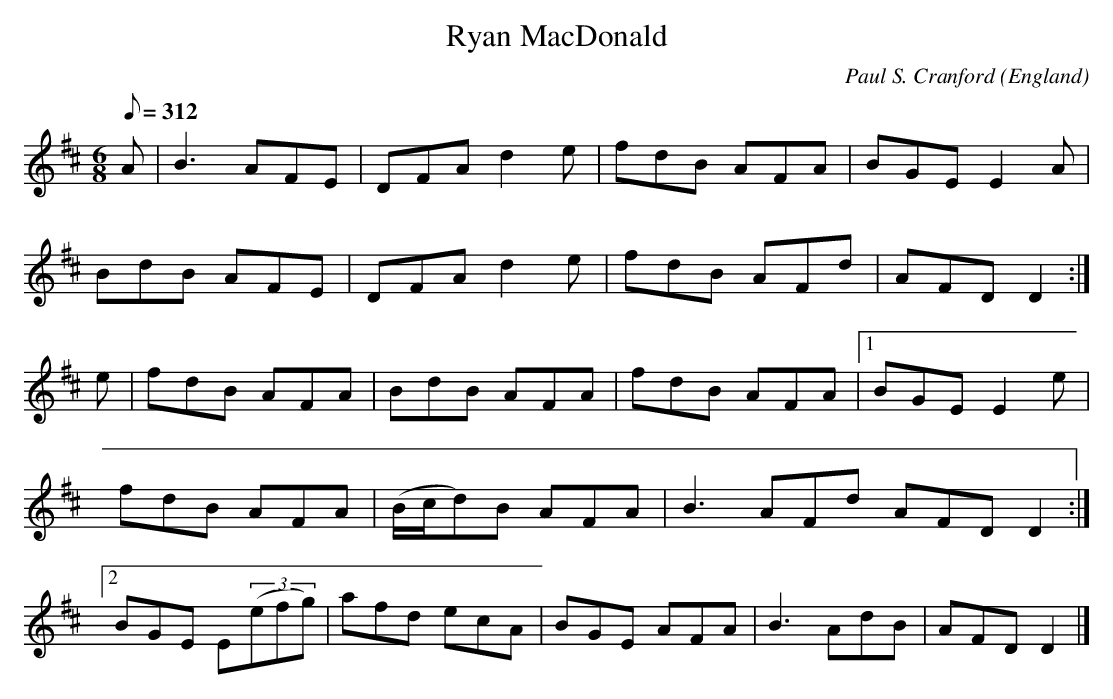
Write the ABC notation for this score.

X:1
T:Ryan MacDonald
C:Paul S. Cranford
O:England
L:1/8
Q:312
M:6/8
K:D
A|B3 AFE|DFA d2e|fdB AFA|BGE E2 A|
BdB AFE|DFA d2e|fdB AFd|AFD D2:|
e|fdB AFA|BdB AFA|fdB AFA|[1BGE E2e|
fdB AFA|(B/c/d)B AFA|B3 AFd AFD D2:|
[2BGE E(3(efg)|afd ecA|BGE AFA|B3 AdB|AFD D2|]
